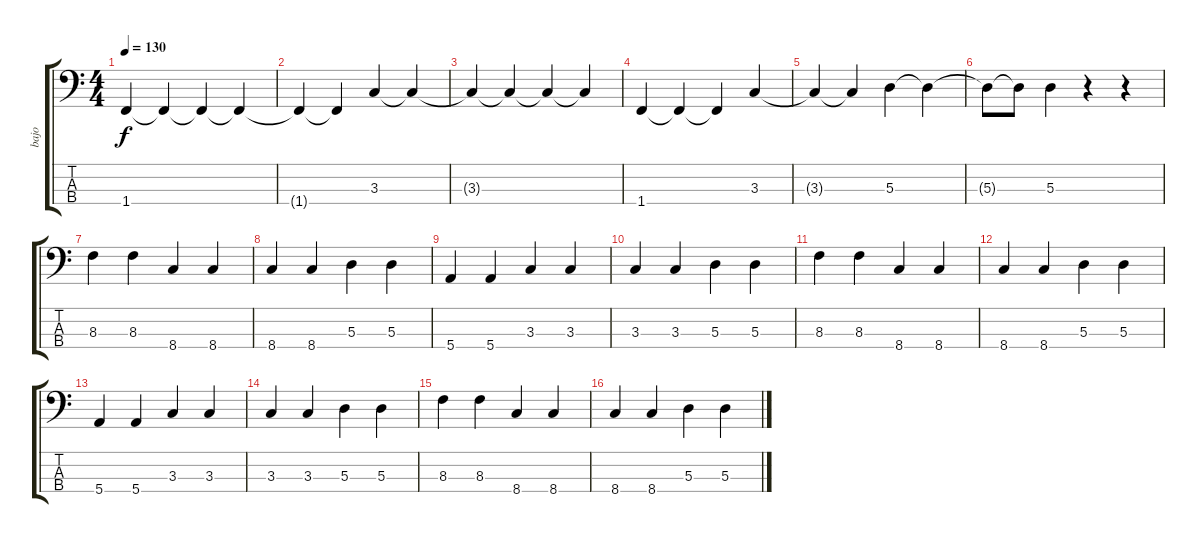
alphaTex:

\track ("bajo" "bajo") {instrument electricbassfinger}
\staff {score tabs}
\tuning (G2 D2 A1 E1) {hide}
\ts (4 4)
\tempo 130
\clef f4
\ks c
1.4.4{dy f} 1.4{t}.4 1.4{t}.4 1.4{t}.4 |
1.4{t}.4 1.4{t}.4 3.3.4 3.3{t}.4 |
3.3{t}.4 3.3{t}.4 3.3{t}.4 3.3{t}.4 |
1.4.4 1.4{t}.4 1.4{t}.4 3.3.4 |
3.3{t}.4 3.3{t}.4 5.3.4 5.3{t}.4 |
5.3{t}.8 5.3{t}.8 5.3.4 r.4 r.4 |
8.3.4 8.3.4 8.4.4 8.4.4 |
8.4.4 8.4.4 5.3.4 5.3.4 |
5.4.4 5.4.4 3.3.4 3.3.4 |
3.3.4 3.3.4 5.3.4 5.3.4 |
8.3.4 8.3.4 8.4.4 8.4.4 |
8.4.4 8.4.4 5.3.4 5.3.4 |
5.4.4 5.4.4 3.3.4 3.3.4 |
3.3.4 3.3.4 5.3.4 5.3.4 |
8.3.4 8.3.4 8.4.4 8.4.4 |
8.4.4 8.4.4 5.3.4 5.3.4
